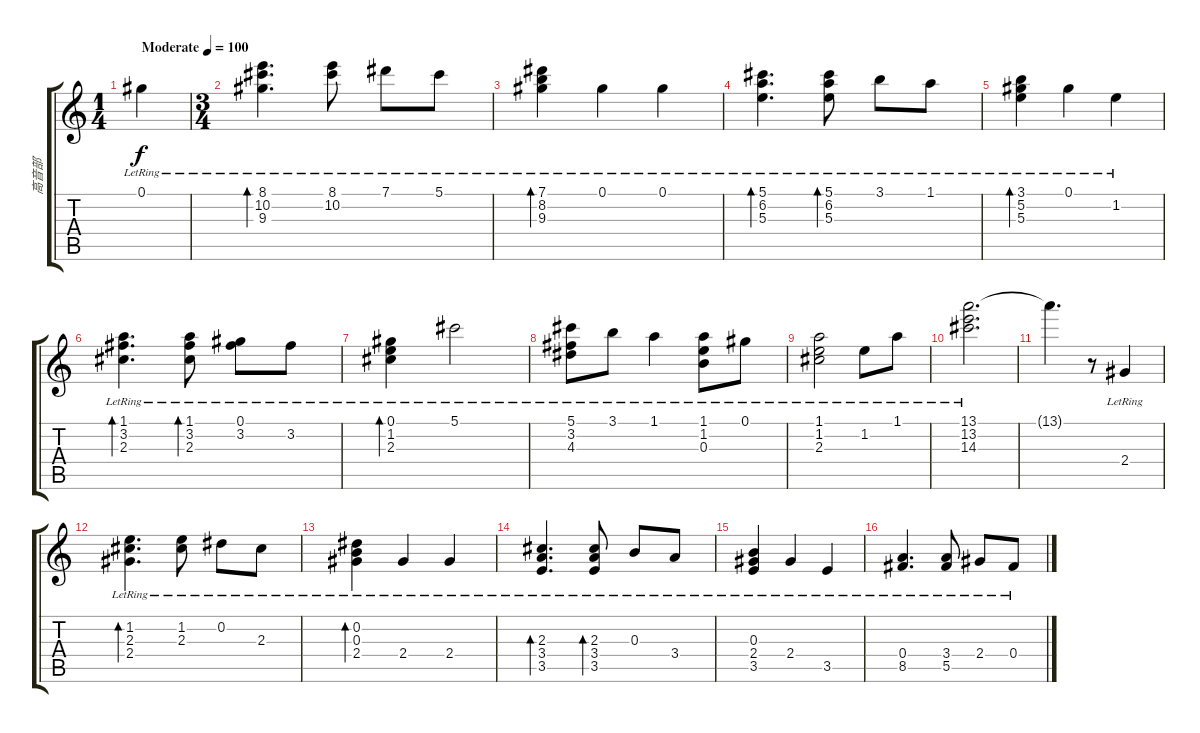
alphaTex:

\track ("高音部" "高音部") {instrument acousticguitarnylon}
\staff {score tabs}
\tuning (Ab4 Eb4 B3 Gb3 Db3 Ab2) {hide}
\ts (1 4)
\tempo (100 "Moderate")
\clef g2
\ks c
0.1{lr}.4{dy f instrument acousticguitarnylon} |
\ts (3 4)
(8.1{lr} 10.2{lr} 9.3{lr}).4{d bd 120} (8.1{lr} 10.2{lr}).8 7.1{lr}.8 5.1{lr}.8 |
(7.1{lr} 8.2{lr} 9.3{lr}).4{bd 120} 0.1{lr}.4 0.1{lr}.4 |
(5.1{lr} 6.2{lr} 5.3{lr}).4{d bd 120} (5.1{lr} 6.2{lr} 5.3{lr}).8{bd 120} 3.1{lr}.8 1.1{lr}.8 |
(3.1{lr} 5.2{lr} 5.3{lr}).4{bd 120} 0.1{lr}.4 1.2{lr}.4 |
(1.1{lr} 3.2{lr} 2.3{lr}).4{d bd 120} (1.1{lr} 3.2{lr} 2.3{lr}).8{bd 120} (0.1{lr} 3.2{lr}).8 3.2{lr}.8 |
(0.1{lr} 1.2{lr} 2.3{lr}).4{bd 120} 5.1{lr}.2 |
(5.1{lr} 3.2{lr} 4.3{lr}).8 3.1{lr}.8 1.1{lr}.4 (1.1{lr} 1.2{lr} 0.3{lr}).8 0.1{lr}.8 |
(1.1{lr} 1.2{lr} 2.3{lr}).2 1.2{lr}.8 1.1{lr}.8 |
(13.1{lr} 13.2{lr} 14.3{lr}).2{d} |
13.1{t}.4{d} r.8 2.4{lr}.4 |
(1.2{lr} 2.3{lr} 2.4{lr}).4{d bd 120} (1.2{lr} 2.3{lr}).8 0.2{lr}.8 2.3{lr}.8 |
(0.2{lr} 0.3{lr} 2.4{lr}).4{bd 120} 2.4{lr}.4 2.4{lr}.4 |
(2.3{lr} 3.4{lr} 3.5{lr}).4{d bd 120} (2.3{lr} 3.4{lr} 3.5{lr}).8{bd 120} 0.3{lr}.8 3.4{lr}.8 |
(0.3{lr} 2.4{lr} 3.5{lr}).4 2.4{lr}.4 3.5{lr}.4 |
(0.4{lr} 8.5{lr}).4{d} (3.4{lr} 5.5{lr}).8 2.4{lr}.8 0.4{lr}.8
